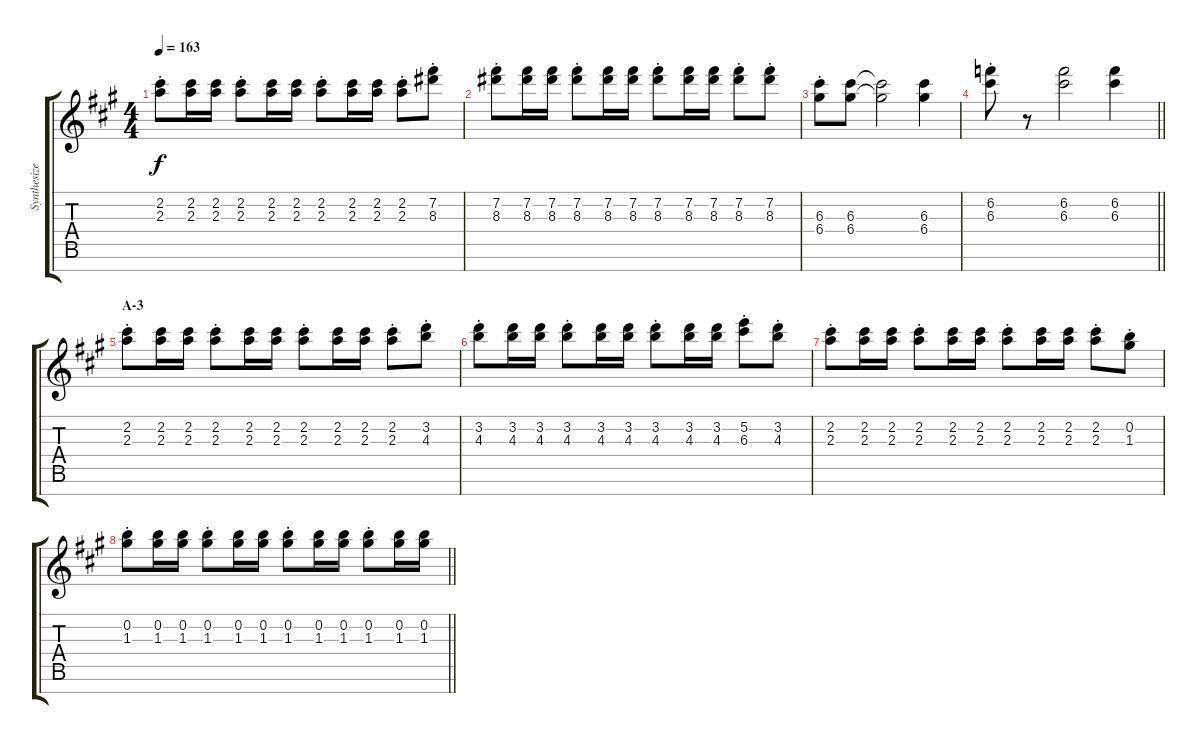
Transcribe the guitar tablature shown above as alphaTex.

\track ("Synthesizer II" "Synthesize") {instrument acousticguitarsteel}
\staff {score tabs}
\tuning (E5 B4 G4 D4 A3 E3 B2) {hide}
\ts (4 4)
\tempo 163
\clef g2
\ks a
(2.2{st} 2.3{st}).8{dy f} (2.2 2.3).16 (2.2 2.3).16 (2.2{st} 2.3{st}).8 (2.2 2.3).16 (2.2 2.3).16 (2.2{st} 2.3{st}).8 (2.2 2.3).16 (2.2 2.3).16 (2.2{st} 2.3{st}).8 (7.2{st} 8.3{st}).8 |
(7.2{st} 8.3{st}).8 (7.2 8.3).16 (7.2 8.3).16 (7.2{st} 8.3{st}).8 (7.2 8.3).16 (7.2 8.3).16 (7.2{st} 8.3{st}).8 (7.2 8.3).16 (7.2 8.3).16 (7.2{st} 8.3{st}).8 (7.2{st} 8.3{st}).8 |
(6.3{st} 6.4{st}).8 (6.3 6.4).8 (6.3{t} 6.4{t}).2 (6.3 6.4).4 |
\barLineRight lightlight
(6.2{st} 6.3{st}).8 r.8 (6.2 6.3).2 (6.2 6.3).4 |
\section ("" "A-3")
(2.2{st} 2.3{st}).8 (2.2 2.3).16 (2.2 2.3).16 (2.2{st} 2.3{st}).8 (2.2 2.3).16 (2.2 2.3).16 (2.2{st} 2.3{st}).8 (2.2 2.3).16 (2.2 2.3).16 (2.2{st} 2.3{st}).8 (3.2{st} 4.3{st}).8 |
(3.2{st} 4.3{st}).8 (3.2 4.3).16 (3.2 4.3).16 (3.2{st} 4.3{st}).8 (3.2 4.3).16 (3.2 4.3).16 (3.2{st} 4.3{st}).8 (3.2 4.3).16 (3.2 4.3).16 (5.2{st} 6.3{st}).8 (3.2{st} 4.3{st}).8 |
(2.2{st} 2.3{st}).8 (2.2 2.3).16 (2.2 2.3).16 (2.2{st} 2.3{st}).8 (2.2 2.3).16 (2.2 2.3).16 (2.2{st} 2.3{st}).8 (2.2 2.3).16 (2.2 2.3).16 (2.2{st} 2.3{st}).8 (0.2{st} 1.3{st}).8 |
\barLineRight lightlight
(0.2{st} 1.3{st}).8 (0.2 1.3).16 (0.2 1.3).16 (0.2{st} 1.3{st}).8 (0.2 1.3).16 (0.2 1.3).16 (0.2{st} 1.3{st}).8 (0.2 1.3).16 (0.2 1.3).16 (0.2{st} 1.3{st}).8 (0.2 1.3).16 (0.2 1.3).16
